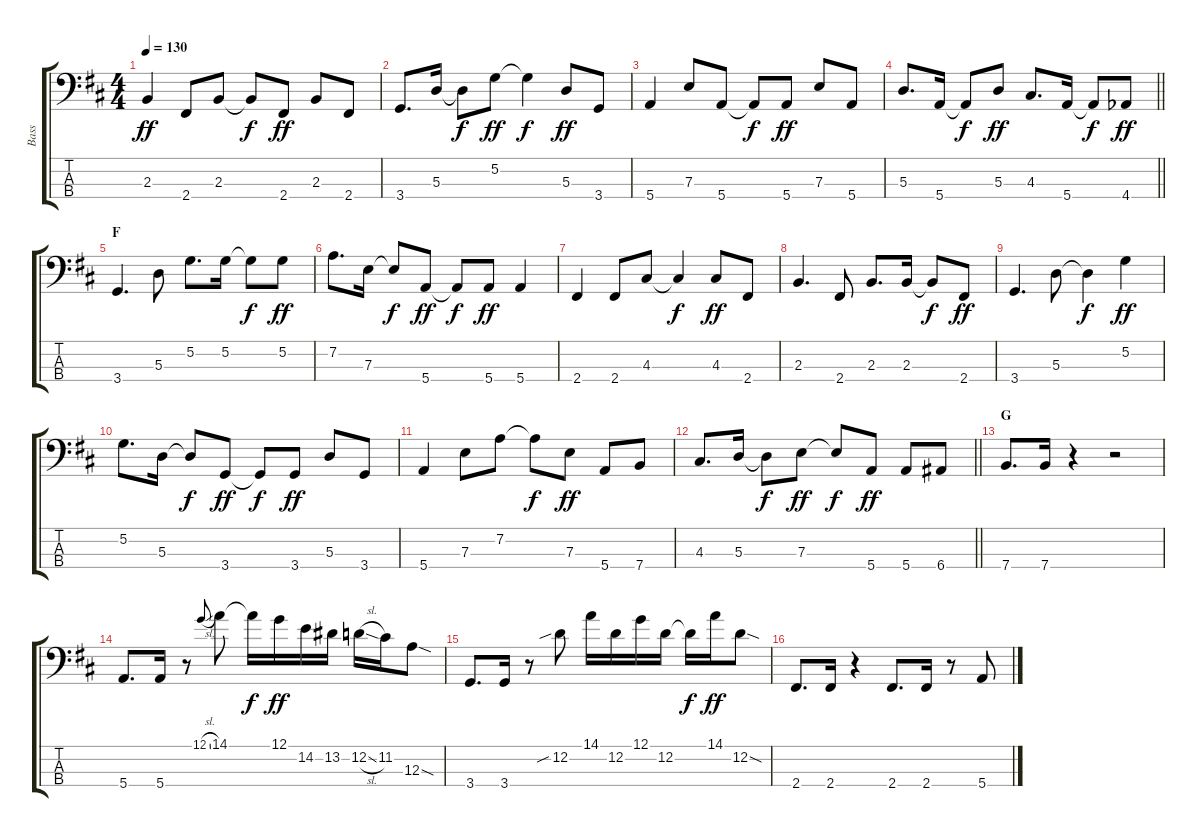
\track ("Bass" "Bass") {instrument electricbasspick}
\staff {score tabs}
\tuning (G2 D2 A1 E1) {hide}
\ts (4 4)
\tempo 130
\clef f4
\ks d
2.3.4{dy ff} 2.4.8 2.3.8 2.3{t}.8{dy f} 2.4.8{dy ff} 2.3.8 2.4.8 |
3.4.8{d} 5.3.16 5.3{t}.8{dy f} 5.2.8{dy ff} 5.2{t}.4{dy f} 5.3.8{dy ff} 3.4.8 |
5.4.4 7.3.8 5.4.8 5.4{t}.8{dy f} 5.4.8{dy ff} 7.3.8 5.4.8 |
\barLineRight lightlight
5.3.8{d} 5.4.16 5.4{t}.8{dy f} 5.3.8{dy ff} 4.3.8{d} 5.4.16 5.4{t}.8{dy f} 4.4{acc b}.8{dy ff} |
\section ("" "F")
3.4.4{d} 5.3.8 5.2.8{d} 5.2.16 5.2{t}.8{dy f} 5.2.8{dy ff} |
7.2.8{d} 7.3.16 7.3{t}.8{dy f} 5.4.8{dy ff} 5.4{t}.8{dy f} 5.4.8{dy ff} 5.4.4 |
2.4.4 2.4.8 4.3.8 4.3{t}.4{dy f} 4.3.8{dy ff} 2.4.8 |
2.3.4{d} 2.4.8 2.3.8{d} 2.3.16 2.3{t}.8{dy f} 2.4.8{dy ff} |
3.4.4{d} 5.3.8 5.3{t}.4{dy f} 5.2.4{dy ff} |
5.2.8{d} 5.3.16 5.3{t}.8{dy f} 3.4.8{dy ff} 3.4{t}.8{dy f} 3.4.8{dy ff} 5.3.8 3.4.8 |
5.4.4 7.3.8 7.2.8 7.2{t}.8{dy f} 7.3.8{dy ff} 5.4.8 7.4.8 |
\barLineRight lightlight
4.3.8{d} 5.3.16 5.3{t}.8{dy f} 7.3.8{dy ff} 7.3{t}.8{dy f} 5.4.8{dy ff} 5.4.8 6.4.8 |
\section ("" "G")
7.4.8{d} 7.4.16 r.4 r.2 |
5.4.8{d} 5.4.16 r.8 12.1{sl}.8{gr onbeat} 14.1.8 14.1{t}.16{dy f} 12.1.16{dy ff} 14.2.16 13.2.16 12.2{sl}.16 11.2.16 12.3{sod}.8 |
3.4.8{d} 3.4.16 r.8 12.2{sib}.8 14.1.16 12.2.16 12.1.16 12.2.16 12.2{t}.16{dy f} 14.1.16{dy ff} 12.2{sod}.8 |
2.4.8{d} 2.4.16 r.4 2.4.8{d} 2.4.16 r.8 5.4.8
